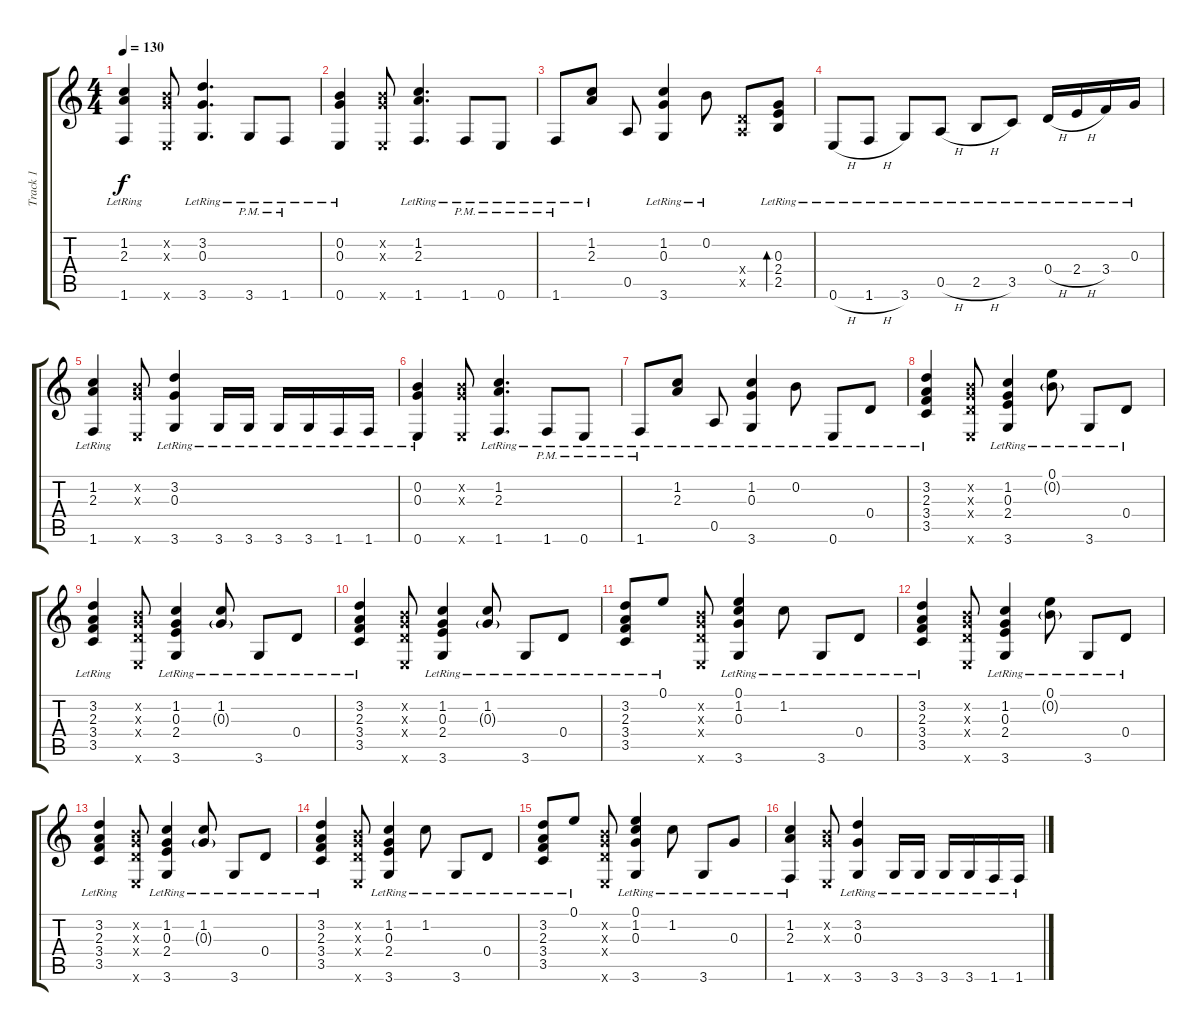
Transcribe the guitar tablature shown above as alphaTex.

\track ("Track 1" "Track 1") {instrument acousticguitarsteel}
\staff {score tabs}
\tuning (E4 B3 G3 D3 A2 E2) {hide}
\ts (4 4)
\tempo 130
\clef g2
\ks c
(1.2{lr} 2.3{lr} 1.6{lr}).4{dy f} (0.2{x} 0.3{x} 0.6{x}).8 (3.2{lr} 0.3{lr} 3.6{lr}).4{d} 3.6{pm lr}.8 1.6{pm lr}.8 |
(0.2{lr} 0.3{lr} 0.6{lr}).4 (0.2{x} 0.3{x} 0.6{x}).8 (1.2{lr} 2.3{lr} 1.6{lr}).4{d} 1.6{pm lr}.8 0.6{pm lr}.8 |
1.6{pm lr}.8 (1.2{lr} 2.3{lr}).8 0.5.8 (1.2{lr} 0.3{lr} 3.6{lr}).4 0.2{lr}.8 (0.4{x} 0.5{x}).8 (0.3{lr} 2.4{lr} 2.5{lr}).8{bd 60} |
0.6{h lr}.8 1.6{h lr}.8 3.6{lr}.8 0.5{h lr}.8 2.5{h lr}.8 3.5{lr}.8 0.4{h lr}.16 2.4{h lr}.16 3.4{lr}.16 0.3{lr}.16 |
(1.2{lr} 2.3{lr} 1.6{lr}).4 (0.2{x} 0.3{x} 0.6{x}).8 (3.2{lr} 0.3{lr} 3.6{lr}).4 3.6{lr}.16 3.6{lr}.16 3.6{lr}.16 3.6{lr}.16 1.6{lr}.16 1.6{lr}.16 |
(0.2{lr} 0.3{lr} 0.6{lr}).4 (0.2{x} 0.3{x} 0.6{x}).8 (1.2{lr} 2.3{lr} 1.6{lr}).4{d} 1.6{pm lr}.8 0.6{pm lr}.8 |
1.6{pm lr}.8 (1.2{lr} 2.3{lr}).8 0.5{lr}.8 (1.2{lr} 0.3{lr} 3.6{lr}).4 0.2{lr}.8 0.6{lr}.8 0.4{lr}.8 |
(3.2{lr} 2.3{lr} 3.4{lr} 3.5{lr}).4 (0.2{x} 0.3{x} 0.4{x} 0.6{x}).8 (1.2{lr} 0.3{lr} 2.4{lr} 3.6{lr}).4 (0.1{lr} 0.2{g lr}).8 3.6{lr}.8 0.4{lr}.8 |
(3.2{lr} 2.3{lr} 3.4{lr} 3.5{lr}).4 (0.2{x} 0.3{x} 0.4{x} 0.6{x}).8 (1.2{lr} 0.3{lr} 2.4{lr} 3.6{lr}).4 (1.2{lr} 0.3{g lr}).8 3.6{lr}.8 0.4{lr}.8 |
(3.2{lr} 2.3{lr} 3.4{lr} 3.5{lr}).4 (0.2{x} 0.3{x} 0.4{x} 0.6{x}).8 (1.2{lr} 0.3{lr} 2.4{lr} 3.6{lr}).4 (1.2{lr} 0.3{g lr}).8 3.6{lr}.8 0.4{lr}.8 |
(3.2{lr} 2.3{lr} 3.4{lr} 3.5{lr}).8 0.1{lr}.8 (0.2{x} 0.3{x} 0.4{x} 0.6{x}).8 (0.1{lr} 1.2{lr} 0.3{lr} 3.6{lr}).4 1.2{lr}.8 3.6{lr}.8 0.4{lr}.8 |
(3.2{lr} 2.3{lr} 3.4{lr} 3.5{lr}).4 (0.2{x} 0.3{x} 0.4{x} 0.6{x}).8 (1.2{lr} 0.3{lr} 2.4{lr} 3.6{lr}).4 (0.1{lr} 0.2{g lr}).8 3.6{lr}.8 0.4{lr}.8 |
(3.2{lr} 2.3{lr} 3.4{lr} 3.5{lr}).4 (0.2{x} 0.3{x} 0.4{x} 0.6{x}).8 (1.2{lr} 0.3{lr} 2.4{lr} 3.6{lr}).4 (1.2{lr} 0.3{g lr}).8 3.6{lr}.8 0.4{lr}.8 |
(3.2{lr} 2.3{lr} 3.4{lr} 3.5{lr}).4 (0.2{x} 0.3{x} 0.4{x} 0.6{x}).8 (1.2{lr} 0.3{lr} 2.4{lr} 3.6{lr}).4 1.2{lr}.8 3.6{lr}.8 0.4{lr}.8 |
(3.2{lr} 2.3{lr} 3.4{lr} 3.5{lr}).8 0.1{lr}.8 (0.2{x} 0.3{x} 0.4{x} 0.6{x}).8 (0.1{lr} 1.2{lr} 0.3{lr} 3.6{lr}).4 1.2{lr}.8 3.6{lr}.8 0.3{lr}.8 |
(1.2{lr} 2.3{lr} 1.6{lr}).4 (0.2{x} 0.3{x} 0.6{x}).8 (3.2{lr} 0.3{lr} 3.6{lr}).4 3.6{lr}.16 3.6{lr}.16 3.6{lr}.16 3.6{lr}.16 1.6{lr}.16 1.6{lr}.16
